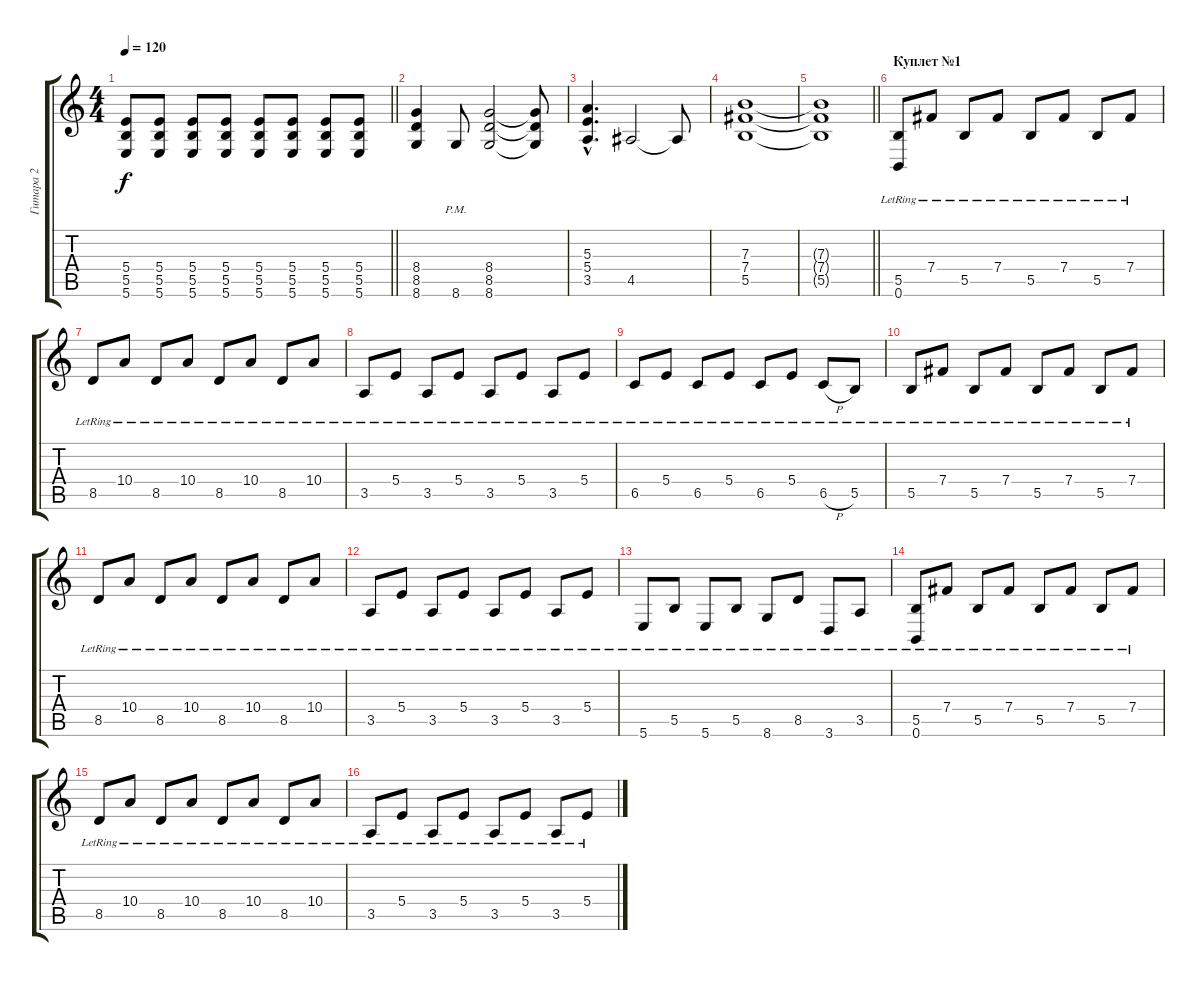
\track ("Гитара 2" "Гитара 2") {instrument overdrivenguitar}
\staff {score tabs}
\tuning (Db4 Ab3 E3 B2 Gb2 B1) {hide}
\ts (4 4)
\tempo 120
\clef g2
\barLineRight lightlight
\ks c
(5.4 5.5 5.6).8{dy f} (5.4 5.5 5.6).8 (5.4 5.5 5.6).8 (5.4 5.5 5.6).8 (5.4 5.5 5.6).8 (5.4 5.5 5.6).8 (5.4 5.5 5.6).8 (5.4 5.5 5.6).8 |
\section ("" " ")
(8.4 8.5 8.6).4 8.6{pm}.8 (8.4 8.5 8.6).2 (8.4{t} 8.5{t} 8.6{t}).8 |
(5.3{hac} 5.4{hac} 3.5{hac}).4{d} 4.5.2 4.5{t}.8 |
(7.3 7.4 5.5).1 |
\barLineRight lightlight
(7.3{t} 7.4{t} 5.5{t}).1{volume 1} |
\section ("" "Куплет №1")
(5.5{lr} 0.6{lr}).8{volume 14 instrument electricguitarjazz} 7.4{lr}.8 5.5{lr}.8 7.4{lr}.8 5.5{lr}.8 7.4{lr}.8 5.5{lr}.8 7.4{lr}.8 |
8.5{lr}.8 10.4{lr}.8 8.5{lr}.8 10.4{lr}.8 8.5{lr}.8 10.4{lr}.8 8.5{lr}.8 10.4{lr}.8 |
3.5{lr}.8 5.4{lr}.8 3.5{lr}.8 5.4{lr}.8 3.5{lr}.8 5.4{lr}.8 3.5{lr}.8 5.4{lr}.8 |
6.5{lr}.8 5.4{lr}.8 6.5{lr}.8 5.4{lr}.8 6.5{lr}.8 5.4{lr}.8 6.5{h lr}.8 5.5{lr}.8 |
5.5{lr}.8 7.4{lr}.8 5.5{lr}.8 7.4{lr}.8 5.5{lr}.8 7.4{lr}.8 5.5{lr}.8 7.4{lr}.8 |
8.5{lr}.8 10.4{lr}.8 8.5{lr}.8 10.4{lr}.8 8.5{lr}.8 10.4{lr}.8 8.5{lr}.8 10.4{lr}.8 |
3.5{lr}.8 5.4{lr}.8 3.5{lr}.8 5.4{lr}.8 3.5{lr}.8 5.4{lr}.8 3.5{lr}.8 5.4{lr}.8 |
5.6{lr}.8 5.5{lr}.8 5.6{lr}.8 5.5{lr}.8 8.6{lr}.8 8.5{lr}.8 3.6{lr}.8 3.5{lr}.8 |
(5.5{lr} 0.6{lr}).8 7.4{lr}.8 5.5{lr}.8 7.4{lr}.8 5.5{lr}.8 7.4{lr}.8 5.5{lr}.8 7.4{lr}.8 |
8.5{lr}.8 10.4{lr}.8 8.5{lr}.8 10.4{lr}.8 8.5{lr}.8 10.4{lr}.8 8.5{lr}.8 10.4{lr}.8 |
3.5{lr}.8 5.4{lr}.8 3.5{lr}.8 5.4{lr}.8 3.5{lr}.8 5.4{lr}.8 3.5{lr}.8 5.4{lr}.8
